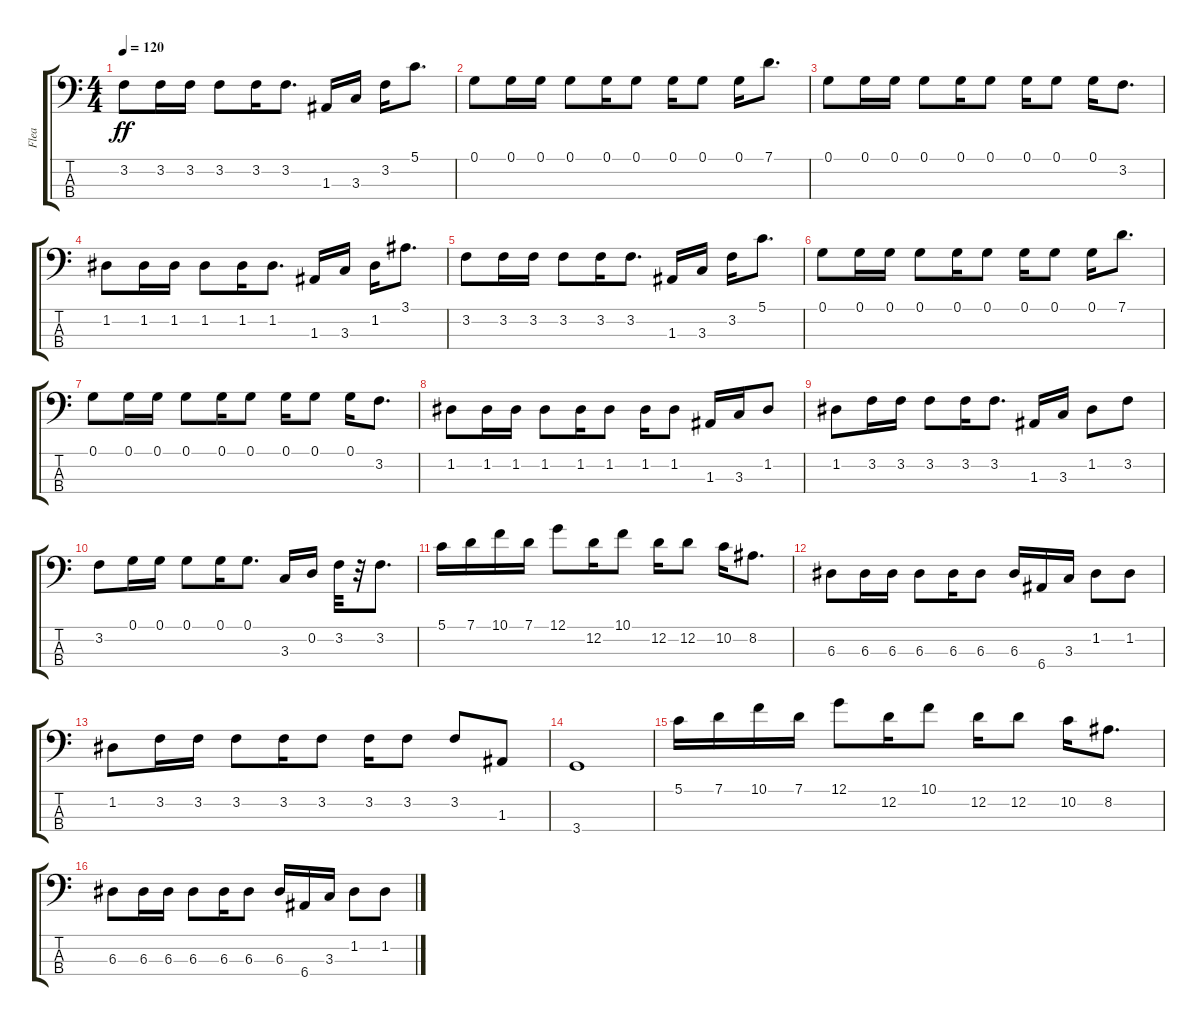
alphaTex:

\track ("Flea" "Flea") {instrument electricbassfinger}
\staff {score tabs}
\tuning (G2 D2 A1 E1) {hide}
\ts (4 4)
\tempo 120
\clef f4
\ks c
3.2.8{dy ff} 3.2.16 3.2.16 3.2.8 3.2.16 3.2.8{d} 1.3.16 3.3.16 3.2.16 5.1.8{d} |
0.1.8 0.1.16 0.1.16 0.1.8 0.1.16 0.1.8 0.1.16 0.1.8 0.1.16 7.1.8{d} |
0.1.8 0.1.16 0.1.16 0.1.8 0.1.16 0.1.8 0.1.16 0.1.8 0.1.16 3.2.8{d} |
1.2.8 1.2.16 1.2.16 1.2.8 1.2.16 1.2.8{d} 1.3.16 3.3.16 1.2.16 3.1.8{d} |
3.2.8 3.2.16 3.2.16 3.2.8 3.2.16 3.2.8{d} 1.3.16 3.3.16 3.2.16 5.1.8{d} |
0.1.8 0.1.16 0.1.16 0.1.8 0.1.16 0.1.8 0.1.16 0.1.8 0.1.16 7.1.8{d} |
0.1.8 0.1.16 0.1.16 0.1.8 0.1.16 0.1.8 0.1.16 0.1.8 0.1.16 3.2.8{d} |
1.2.8 1.2.16 1.2.16 1.2.8 1.2.16 1.2.8 1.2.16 1.2.8 1.3.16 3.3.16 1.2.8 |
1.2.8 3.2.16 3.2.16 3.2.8 3.2.16 3.2.8{d} 1.3.16 3.3.16 1.2.8 3.2.8 |
3.2.8 0.1.16 0.1.16 0.1.8 0.1.16 0.1.8{d} 3.3.16 0.2.16 3.2.32 r.32 3.2.8{d} |
5.1.16 7.1.16 10.1.16 7.1.16 12.1.8 12.2.16 10.1.8 12.2.16 12.2.8 10.2.16 8.2.8{d} |
6.3.8 6.3.16 6.3.16 6.3.8 6.3.16 6.3.8 6.3.16 6.4.16 3.3.16 1.2.8 1.2.8 |
1.2.8 3.2.16 3.2.16 3.2.8 3.2.16 3.2.8 3.2.16 3.2.8 3.2.8 1.3.8 |
3.4.1 |
5.1.16 7.1.16 10.1.16 7.1.16 12.1.8 12.2.16 10.1.8 12.2.16 12.2.8 10.2.16 8.2.8{d} |
6.3.8 6.3.16 6.3.16 6.3.8 6.3.16 6.3.8 6.3.16 6.4.16 3.3.16 1.2.8 1.2.8
